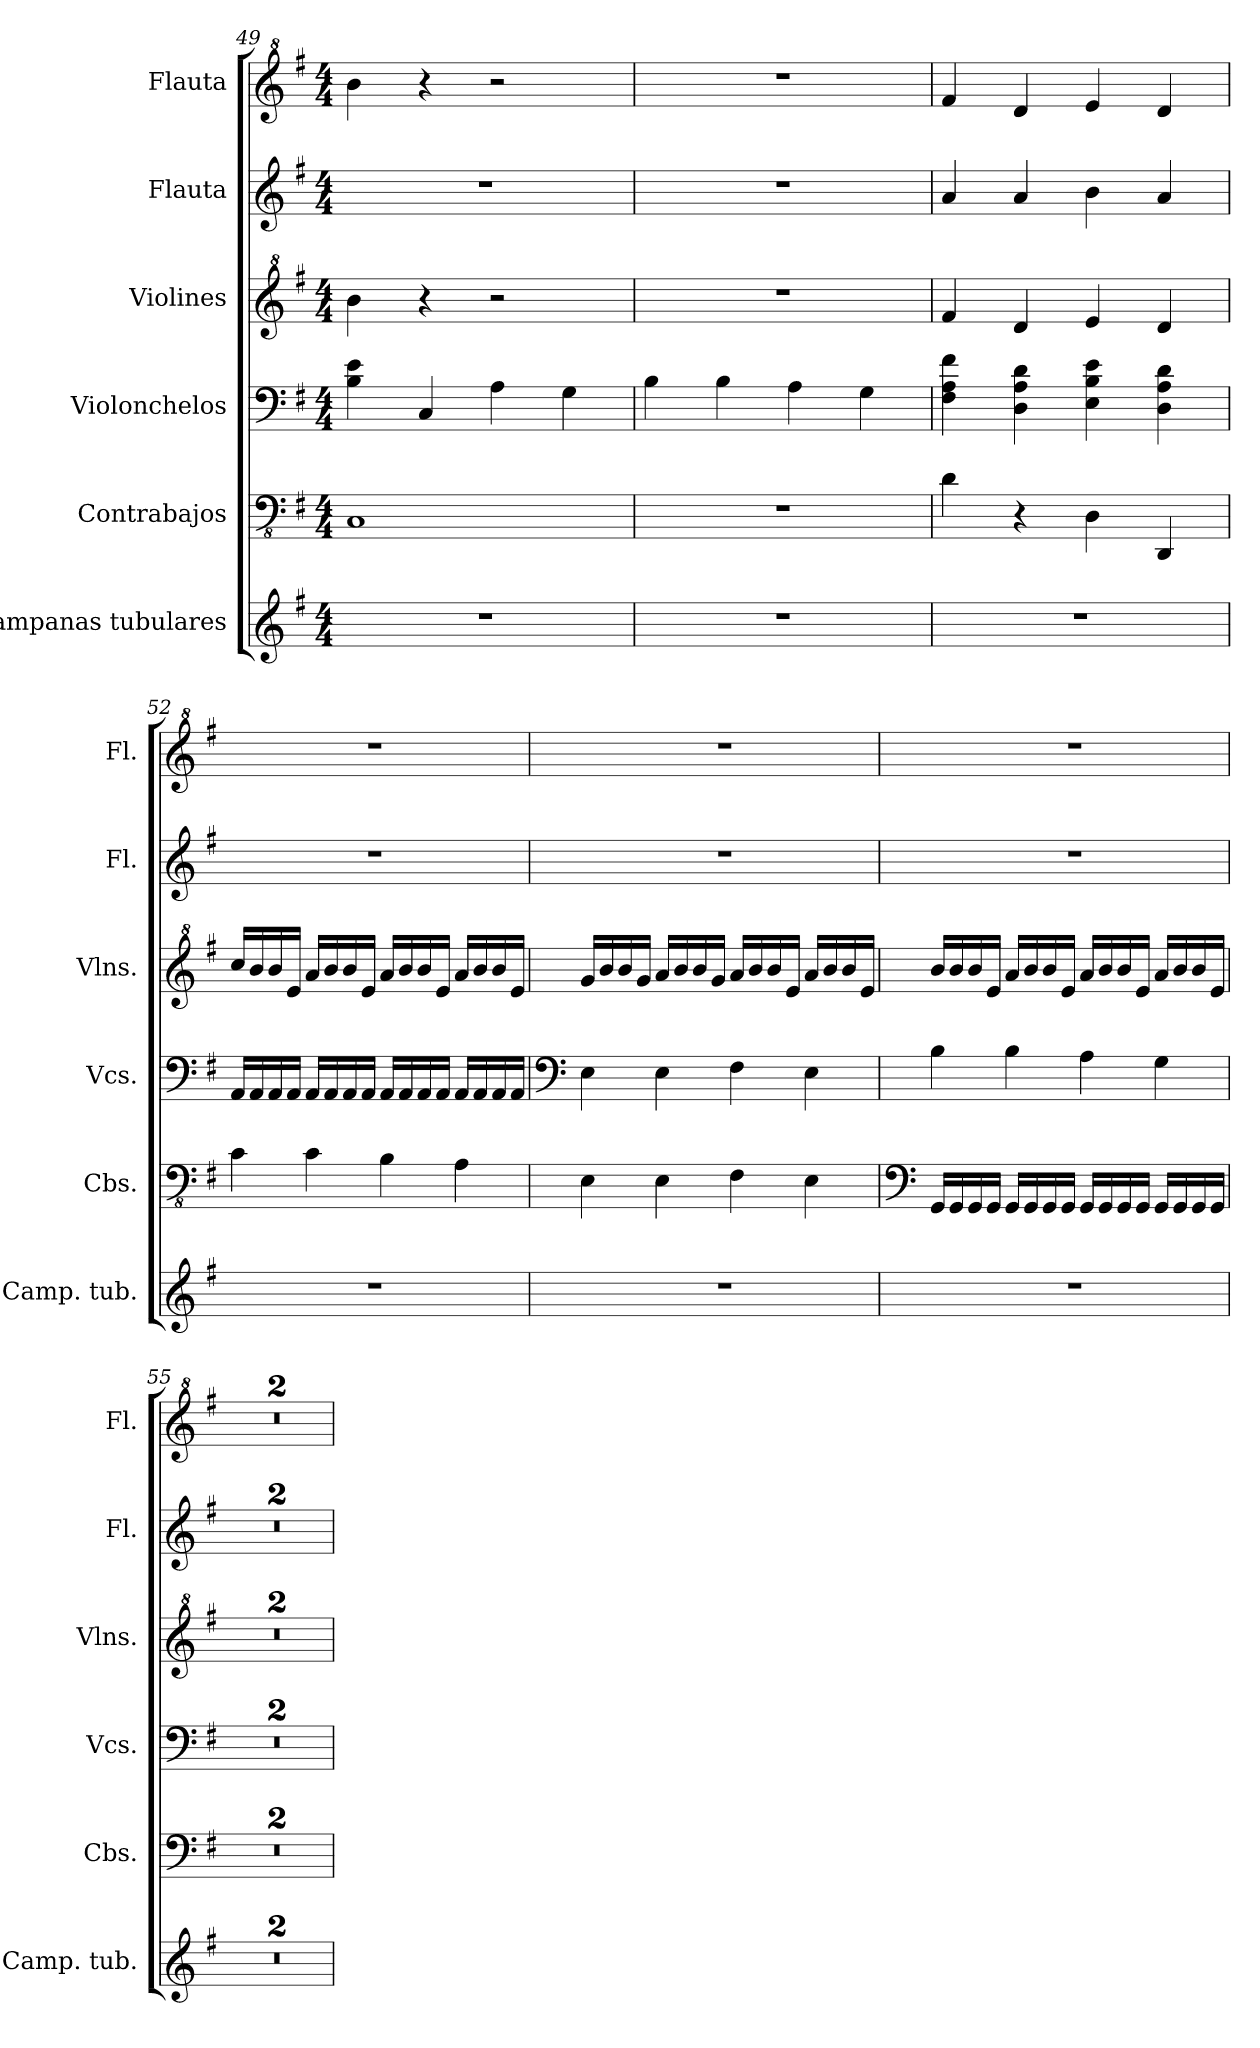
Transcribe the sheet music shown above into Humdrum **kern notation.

**kern	**kern	**kern	**kern	**kern	**kern
*part6	*part5	*part4	*part3	*part2	*part1
*staff6	*staff5	*staff4	*staff3	*staff2	*staff1
*I"Campanas tubulares	*I"Contrabajos	*I"Violonchelos	*I"Violines	*I"Flauta	*I"Flauta
*I'Camp. tub.	*I'Cbs.	*I'Vcs.	*I'Vlns.	*I'Fl.	*I'Fl.
*clefG2	*clefFv4	*clefF4	*clefG^2	*clefG2	*clefG^2
*k[f#]	*k[f#]	*k[f#]	*k[f#]	*k[f#]	*k[f#]
*M4/4	*M4/4	*M4/4	*M4/4	*M4/4	*M4/4
=49	=49	=49	=49	=49	=49
1r	1CC	4B\ 4e\	4bb\	1r	4bb\
.	.	4C/	4r	.	4r
.	.	4A\	2r	.	2r
.	.	4G\	.	.	.
=50	=50	=50	=50	=50	=50
1r	1r	4B\	1r	1r	1r
.	.	4B\	.	.	.
.	.	4A\	.	.	.
.	.	4G\	.	.	.
=51	=51	=51	=51	=51	=51
1r	4D\	4F#\ 4A\ 4f#\	4ff#/	4a/	4ff#/
.	4r	4D\ 4A\ 4d\	4dd/	4a/	4dd/
.	4DD\	4E\ 4B\ 4e\	4ee/	4b\	4ee/
.	4DDD/	4D\ 4A\ 4d\	4dd/	4a/	4dd/
=52	=52	=52	=52	=52	=52
1r	4C\	16AA/LL	16ccc/LL	1r	1r
.	.	16AA/	16bb/	.	.
.	.	16AA/	16bb/	.	.
.	.	16AA/JJ	16ee/JJ	.	.
.	4C\	16AA/LL	16aa/LL	.	.
.	.	16AA/	16bb/	.	.
.	.	16AA/	16bb/	.	.
.	.	16AA/JJ	16ee/JJ	.	.
.	4BB\	16AA/LL	16aa/LL	.	.
.	.	16AA/	16bb/	.	.
.	.	16AA/	16bb/	.	.
.	.	16AA/JJ	16ee/JJ	.	.
.	4AA\	16AA/LL	16aa/LL	.	.
.	.	16AA/	16bb/	.	.
.	.	16AA/	16bb/	.	.
.	.	16AA/JJ	16ee/JJ	.	.
!!LO:LB:g=z
=53	=53	=53	=53	=53	=53
*	*	*clefF4	*	*	*
1r	4EE\	4E\	16gg/LL	1r	1r
.	.	.	16bb/	.	.
.	.	.	16bb/	.	.
.	.	.	16gg/JJ	.	.
.	4EE\	4E\	16aa/LL	.	.
.	.	.	16bb/	.	.
.	.	.	16bb/	.	.
.	.	.	16gg/JJ	.	.
.	4FF#\	4F#\	16aa/LL	.	.
.	.	.	16bb/	.	.
.	.	.	16bb/	.	.
.	.	.	16ee/JJ	.	.
.	4EE\	4E\	16aa/LL	.	.
.	.	.	16bb/	.	.
.	.	.	16bb/	.	.
.	.	.	16ee/JJ	.	.
=54	=54	=54	=54	=54	=54
*	*clefF4	*	*	*	*
1r	16GG/LL	4B\	16bb/LL	1r	1r
.	16GG/	.	16bb/	.	.
.	16GG/	.	16bb/	.	.
.	16GG/JJ	.	16ee/JJ	.	.
.	16GG/LL	4B\	16aa/LL	.	.
.	16GG/	.	16bb/	.	.
.	16GG/	.	16bb/	.	.
.	16GG/JJ	.	16ee/JJ	.	.
.	16GG/LL	4A\	16aa/LL	.	.
.	16GG/	.	16bb/	.	.
.	16GG/	.	16bb/	.	.
.	16GG/JJ	.	16ee/JJ	.	.
.	16GG/LL	4G\	16aa/LL	.	.
.	16GG/	.	16bb/	.	.
.	16GG/	.	16bb/	.	.
.	16GG/JJ	.	16ee/JJ	.	.
=55	=55	=55	=55	=55	=55
1r	1r	1r	1r	1r	1r
=56	=56	=56	=56	=56	=56
1r	1r	1r	1r	1r	1r
=	=	=	=	=	=
*-	*-	*-	*-	*-	*-
